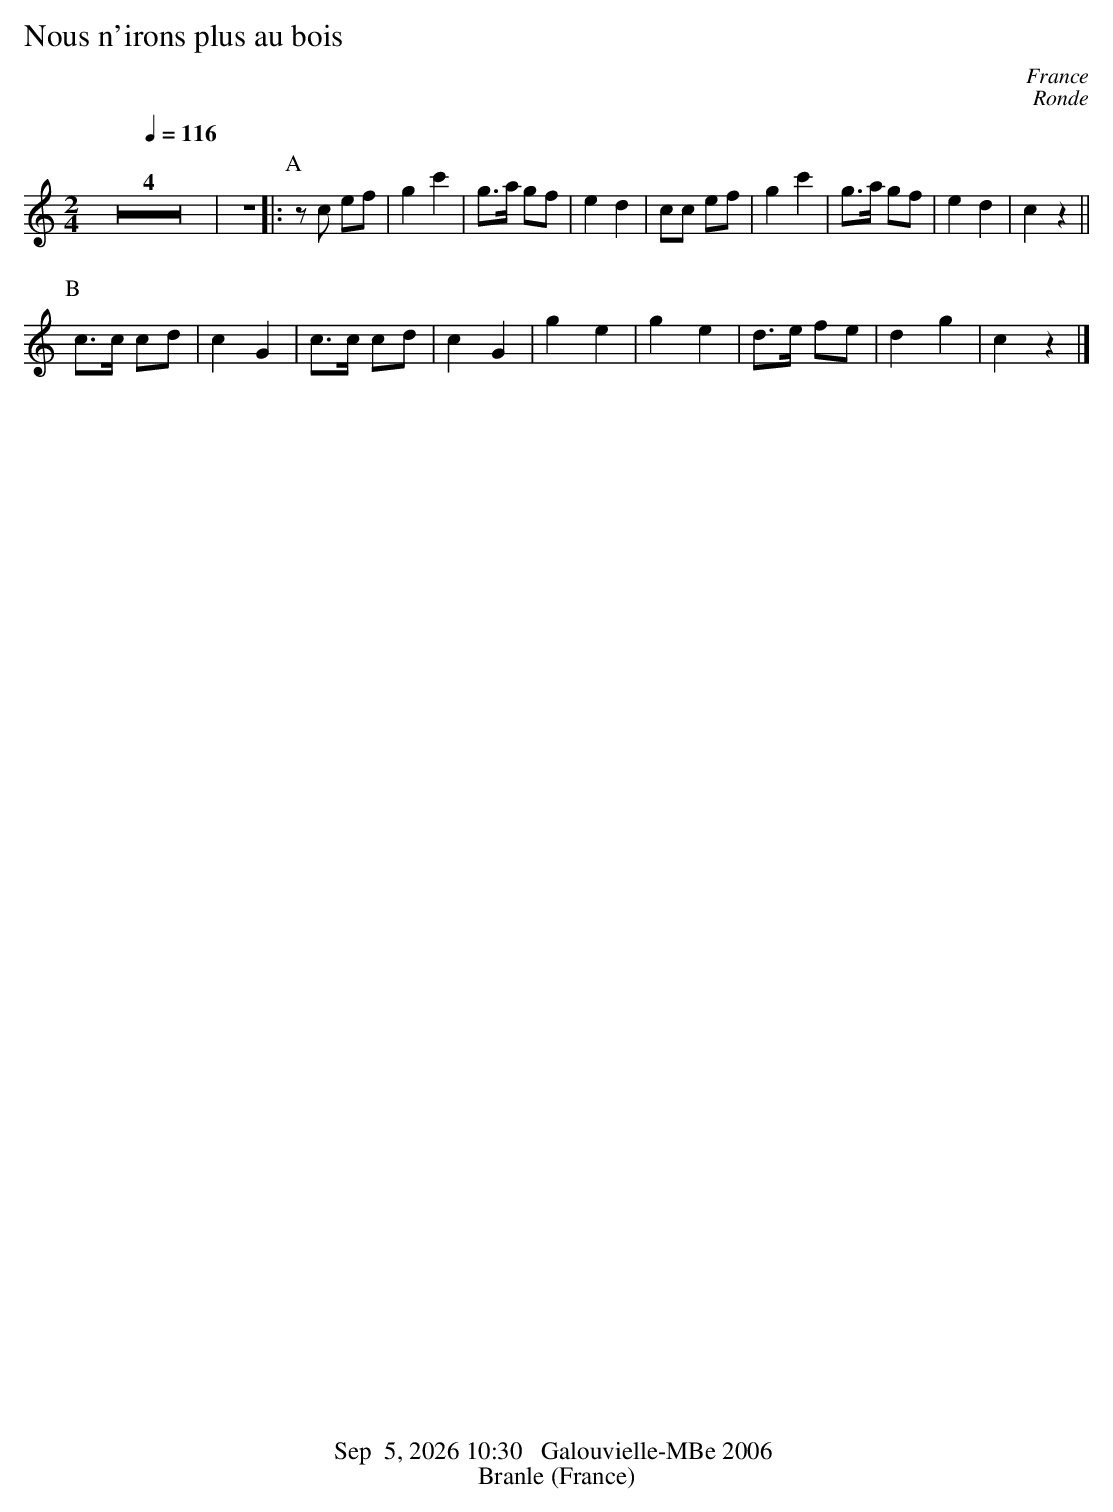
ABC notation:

X:1
T:Nous n'irons plus au bois
O:France
M:2/4
L:1/8
Q:1/4=116
K:C
Z4 | z4 |: [P:A] zc ef | g2c'2 | g>a gf | e2 d2 | cc ef | g2c'2 | g>a gf | e2d2 | c2z2 ||
P:B
c>c cd | c2 G2 | c>c cd | c2G2 | g2e2 | g2e2 | d>e fe | d2g2 | c2 z2 |]
